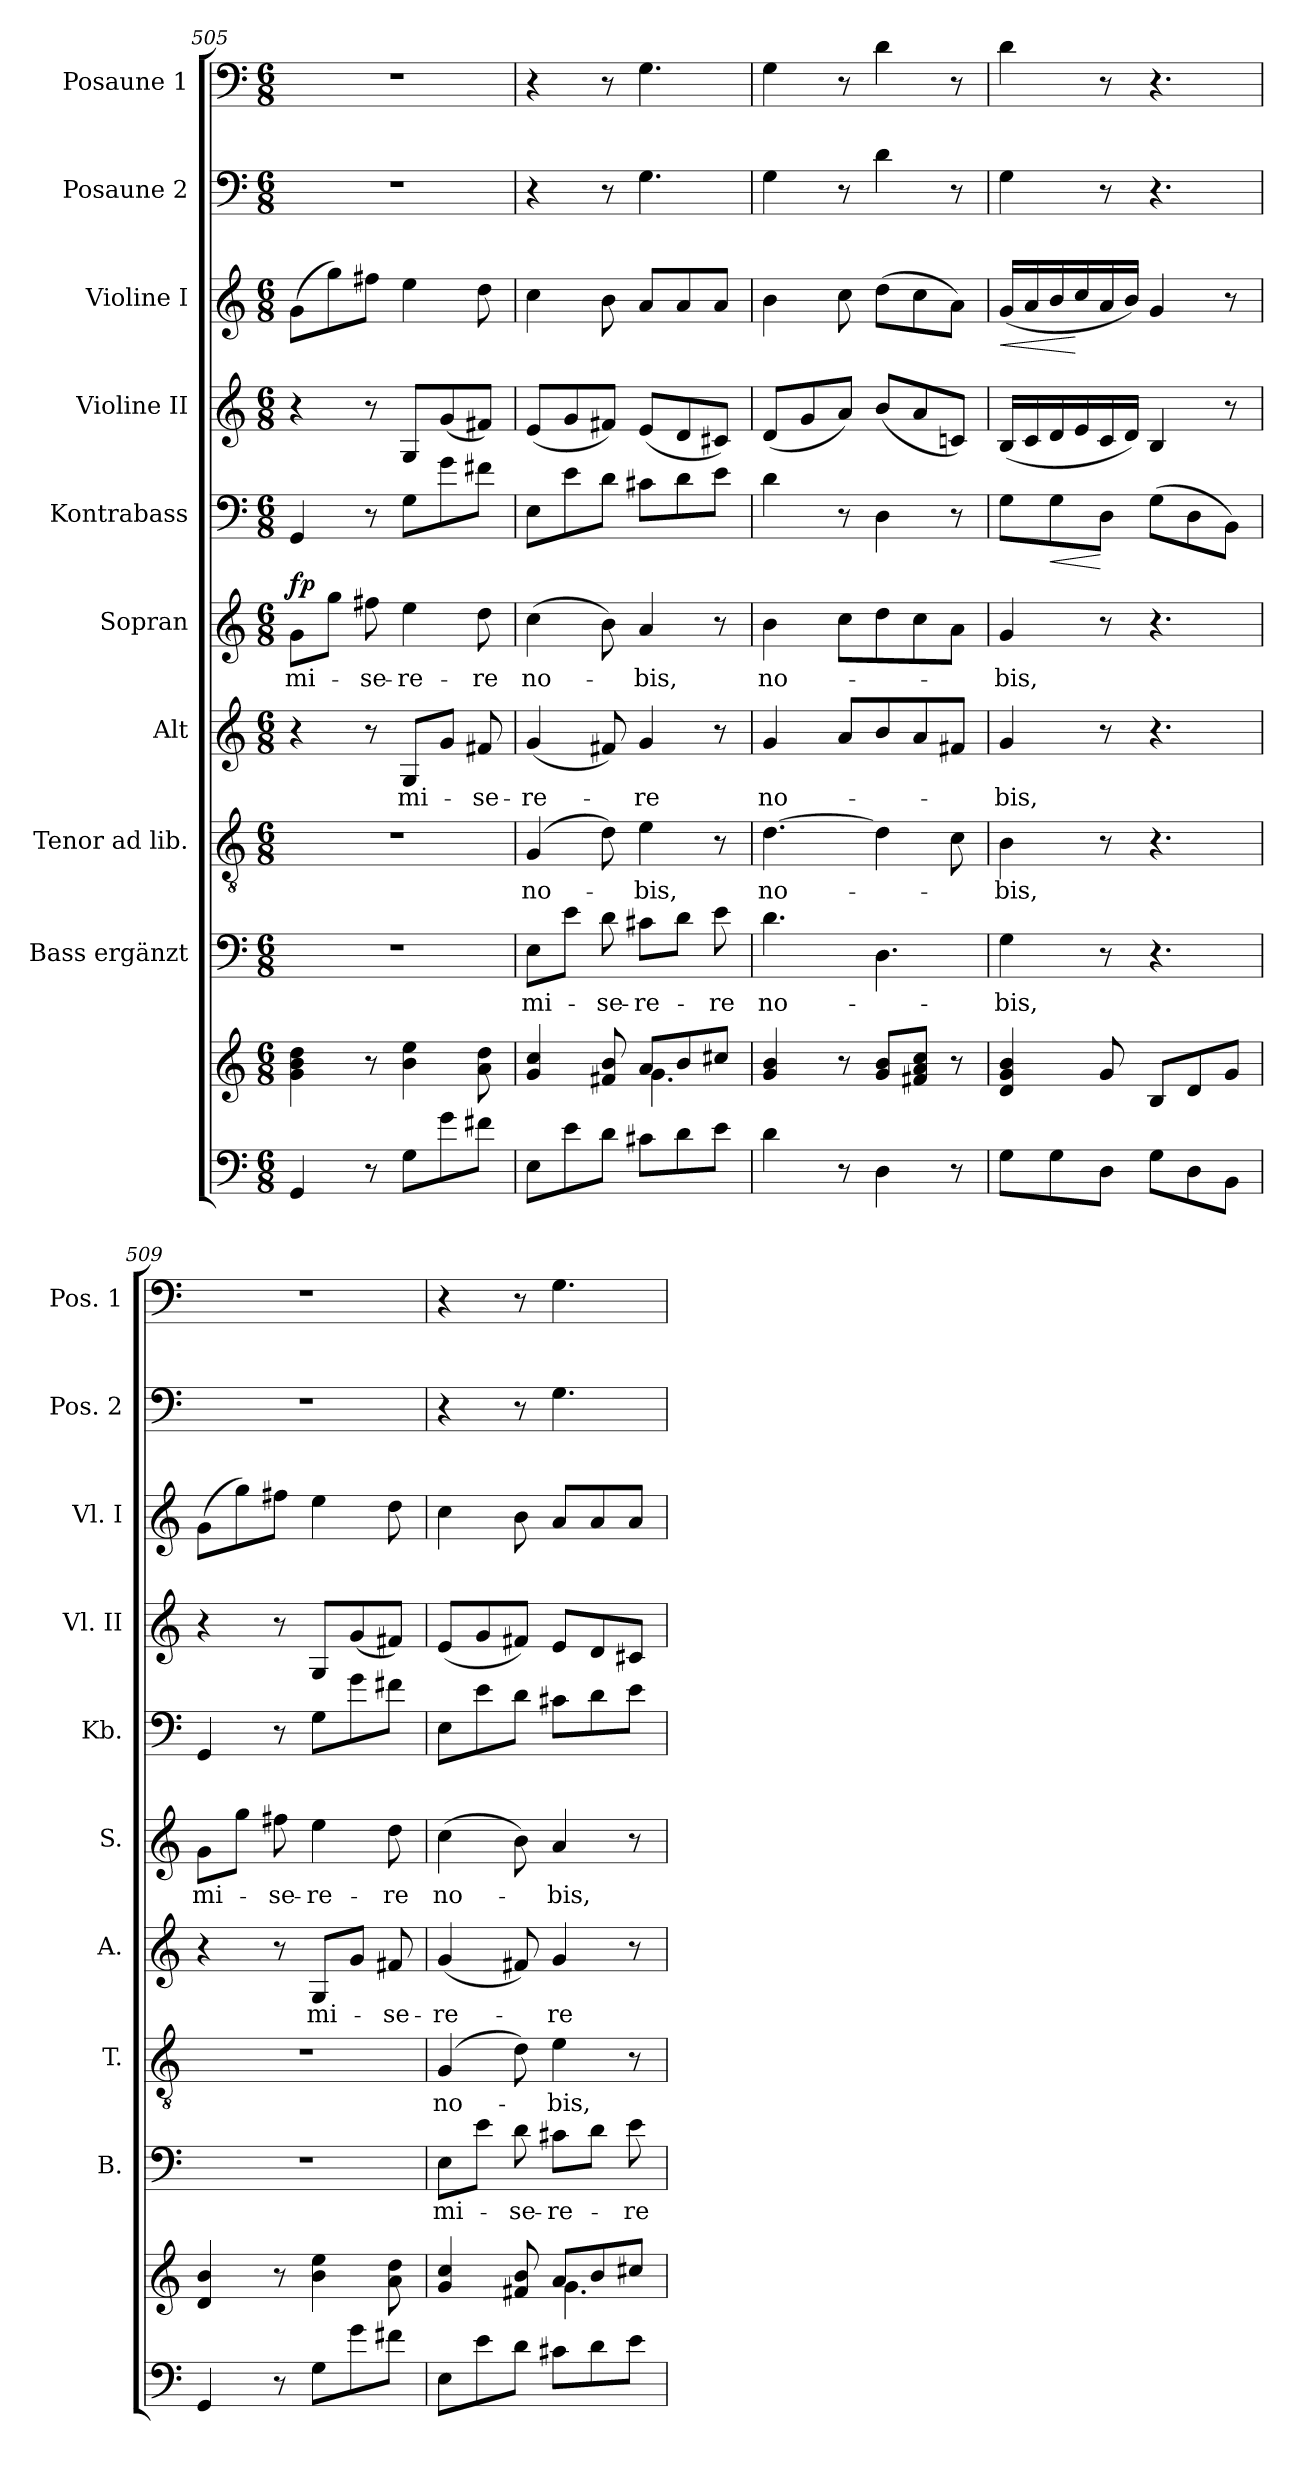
**kern	**kern	**kern	**text	**kern	**text	**kern	**text	**kern	**text	**dynam	**kern	**dynam	**kern	**kern	**dynam	**kern	**kern
*part10	*part10	*part9	*part9	*part8	*part8	*part7	*part7	*part6	*part6	*part6	*part5	*part5	*part4	*part3	*part3	*part2	*part1
*staff11	*staff10	*staff9	*staff9	*staff8	*staff8	*staff7	*staff7	*staff6	*staff6	*staff6	*staff5	*staff5	*staff4	*staff3	*staff3	*staff2	*staff1
*	*	*I"Bass ergänzt	*	*I"Tenor ad lib.	*	*I"Alt	*	*I"Sopran	*	*	*I"Kontrabass	*	*I"Violine II	*I"Violine I	*	*I"Posaune 2	*I"Posaune 1
*	*	*I'B.	*	*I'T.	*	*I'A.	*	*I'S.	*	*	*I'Kb.	*	*I'Vl. II	*I'Vl. I	*	*I'Pos. 2	*I'Pos. 1
*clefF4	*clefG2	*clefF4	*	*clefGv2	*	*clefG2	*	*clefG2	*	*	*clefF4	*	*clefG2	*clefG2	*	*clefF4	*clefF4
*	*	*	*	*	*	*	*	*	*	*	*ITrd7c12	*	*	*	*	*	*
*k[]	*k[]	*k[]	*	*k[]	*	*k[]	*	*k[]	*	*	*k[]	*	*k[]	*k[]	*	*k[]	*k[]
*C:	*C:	*C:	*	*C:	*	*C:	*	*C:	*	*	*C:	*	*C:	*C:	*	*C:	*C:
*M6/8	*M6/8	*M6/8	*	*M6/8	*	*M6/8	*	*M6/8	*	*	*M6/8	*	*M6/8	*M6/8	*	*M6/8	*M6/8
=505	=505	=505	=505	=505	=505	=505	=505	=505	=505	=505	=505	=505	=505	=505	=505	=505	=505
!	!	!	!	!	!	!	!	!	!LO:LY:b	!LO:DY:a	!	!	!	!	!	!	!
4GG/	4g\ 4b\ 4dd\	2.r	.	2.r	.	4r	.	8g\L	mi-	fp	4GGG/	.	4r	(>8g\L	.	2.r	2.r
.	.	.	.	.	.	.	.	8gg\J	.	.	.	.	.	8gg\)	.	.	.
!	!	!	!	!	!	!	!	!	!LO:LY:b	!	!	!	!	!	!	!	!
8r	8r	.	.	.	.	8r	.	8ff#X\	-se-	.	8r	.	8r	8ff#X\J	.	.	.
!	!	!	!	!	!	!	!LO:LY:b	!	!LO:LY:b	!	!	!	!	!	!	!	!
8G\L	4b\ 4ee\	.	.	.	.	8G/L	mi-	4ee\	-re-	.	8GG\L	.	8G/L	4ee\	.	.	.
8g\	.	.	.	.	.	8g/J	.	.	.	.	8G\	.	(<8g/	.	.	.	.
!	!	!	!	!	!	!	!LO:LY:b	!	!LO:LY:b	!	!	!	!	!	!	!	!
8f#X\J	8a\ 8dd\	.	.	.	.	8f#X/	-se-	8dd\	-re	.	8F#X\J	.	8f#X/J)	8dd\	.	.	.
=506	=506	=506	=506	=506	=506	=506	=506	=506	=506	=506	=506	=506	=506	=506	=506	=506	=506
*	*^	*	*	*	*	*	*	*	*	*	*	*	*	*	*	*	*
!	!	!	!	!LO:LY:b	!	!LO:LY:b	!	!LO:LY:b	!	!LO:LY:b	!	!	!	!	!	!	!	!
8E\L	4g/ 4cc/	4.ryy	8E\L	mi-	(4G/	no-	(<4g/	-re-	(>4cc\	no-	.	8EE\L	.	(<8e/L	4cc\	.	4r	4r
8e\	.	.	8e\J	.	.	.	.	.	.	.	.	8E\	.	8g/	.	.	.	.
!	!	!	!	!LO:LY:b	!	!	!	!	!	!	!	!	!	!	!	!	!	!
8d\J	8f#X/ 8b/	.	8d\	-se-	8d\)	.	8f#X/)	.	8b\)	.	.	8D\J	.	8f#X/J)	8b\	.	8r	8r
!	!	!	!	!LO:LY:b	!	!LO:LY:b	!	!LO:LY:b	!	!LO:LY:b	!	!	!	!	!	!	!	!
8c#X\L	8a/L	4.g\	8c#X\L	-re-	4e\	-bis,	4g/	-re	4a/	-bis,	.	8C#X\L	.	(<8e/L	8a/L	.	4.G\	4.G\
8d\	8b/	.	8d\J	.	.	.	.	.	.	.	.	8D\	.	8d/	8a/	.	.	.
!	!	!	!	!LO:LY:b	!	!	!	!	!	!	!	!	!	!	!	!	!	!
8e\J	8cc#X/J	.	8e\	-re	8r	.	8r	.	8r	.	.	8E\J	.	8c#X/J)	8a/J	.	.	.
*	*v	*v	*	*	*	*	*	*	*	*	*	*	*	*	*	*	*	*
=507	=507	=507	=507	=507	=507	=507	=507	=507	=507	=507	=507	=507	=507	=507	=507	=507	=507
!	!	!	!LO:LY:b	!	!LO:LY:b	!	!LO:LY:b	!	!LO:LY:b	!	!	!	!	!	!	!	!
4d\	4g/ 4b/	4.d\	no-	[4.d\	no-	4g/	no-	4b\	no-	.	4D\	.	(<8d/L	4b\	.	4G\	4G\
.	.	.	.	.	.	.	.	.	.	.	.	.	8g/	.	.	.	.
8r	8r	.	.	.	.	8a/L	.	8cc\L	.	.	8r	.	8a/J)	8cc\	.	8r	8r
4D\	8g/ 8b/L	4.D\	.	4d\]	.	8b/	.	8dd\	.	.	4DD\	.	(<8b/L	(>8dd\L	.	4d\	4d\
.	8f#X/ 8a/ 8cc/J	.	.	.	.	8a/	.	8cc\	.	.	.	.	8a/	8cc\	.	.	.
8r	8r	.	.	8c\	.	8f#X/J	.	8a\J	.	.	8r	.	8cn/J)	8a\J)	.	8r	8r
!!LO:PB:g=z
=508	=508	=508	=508	=508	=508	=508	=508	=508	=508	=508	=508	=508	=508	=508	=508	=508	=508
!	!	!	!LO:LY:b	!	!LO:LY:b	!	!LO:LY:b	!	!LO:LY:b	!	!	!	!	!	!LO:HP:b	!	!
8G\L	4d/ 4g/ 4b/	4G\	-bis,	4B\	-bis,	4g/	-bis,	4g/	-bis,	.	8GG\L	.	(<16B/LL	(<16g/LL	<	4G\	4d\
.	.	.	.	.	.	.	.	.	.	.	.	.	16c/	16a/	.	.	.
!	!	!	!	!	!	!	!	!	!	!	!	!LO:HP:b	!	!	!	!	!
8G\	.	.	.	.	.	.	.	.	.	.	8GG\	<	16d/	16b/	.	.	.
.	.	.	.	.	.	.	.	.	.	.	.	.	16e/	16cc/	[	.	.
8D\J	8g/	8r	.	8r	.	8r	.	8r	.	.	8DD\J	[	16c/	16a/	.	8r	8r
.	.	.	.	.	.	.	.	.	.	.	.	.	16d/JJ)	16b/JJ)	.	.	.
8G\L	8B/L	4.r	.	4.r	.	4.r	.	4.r	.	.	(>8GG\L	.	4B/	4g/	.	4.r	4.r
8D\	8d/	.	.	.	.	.	.	.	.	.	8DD\	.	.	.	.	.	.
8BB\J	8g/J	.	.	.	.	.	.	.	.	.	8BBB\J)	.	8r	8r	.	.	.
=509	=509	=509	=509	=509	=509	=509	=509	=509	=509	=509	=509	=509	=509	=509	=509	=509	=509
!	!	!	!	!	!	!	!	!	!LO:LY:b	!	!	!	!	!	!	!	!
4GG/	4d/ 4b/	2.r	.	2.r	.	4r	.	8g\L	mi-	.	4GGG/	.	4r	(>8g\L	.	2.r	2.r
.	.	.	.	.	.	.	.	8gg\J	.	.	.	.	.	8gg\)	.	.	.
!	!	!	!	!	!	!	!	!	!LO:LY:b	!	!	!	!	!	!	!	!
8r	8r	.	.	.	.	8r	.	8ff#X\	-se-	.	8r	.	8r	8ff#X\J	.	.	.
!	!	!	!	!	!	!	!LO:LY:b	!	!LO:LY:b	!	!	!	!	!	!	!	!
8G\L	4b\ 4ee\	.	.	.	.	8G/L	mi-	4ee\	-re-	.	8GG\L	.	8G/L	4ee\	.	.	.
8g\	.	.	.	.	.	8g/J	.	.	.	.	8G\	.	(<8g/	.	.	.	.
!	!	!	!	!	!	!	!LO:LY:b	!	!LO:LY:b	!	!	!	!	!	!	!	!
8f#X\J	8a\ 8dd\	.	.	.	.	8f#X/	-se-	8dd\	-re	.	8F#X\J	.	8f#X/J)	8dd\	.	.	.
=510	=510	=510	=510	=510	=510	=510	=510	=510	=510	=510	=510	=510	=510	=510	=510	=510	=510
*	*^	*	*	*	*	*	*	*	*	*	*	*	*	*	*	*	*
!	!	!	!	!LO:LY:b	!	!LO:LY:b	!	!LO:LY:b	!	!LO:LY:b	!	!	!	!	!	!	!	!
8E\L	4g/ 4cc/	4.ryy	8E\L	mi-	(4G/	no-	(<4g/	-re-	(>4cc\	no-	.	8EE\L	.	(<8e/L	4cc\	.	4r	4r
8e\	.	.	8e\J	.	.	.	.	.	.	.	.	8E\	.	8g/	.	.	.	.
!	!	!	!	!LO:LY:b	!	!	!	!	!	!	!	!	!	!	!	!	!	!
8d\J	8f#X/ 8b/	.	8d\	-se-	8d\)	.	8f#X/)	.	8b\)	.	.	8D\J	.	8f#X/J)	8b\	.	8r	8r
!	!	!	!	!LO:LY:b	!	!LO:LY:b	!	!LO:LY:b	!	!LO:LY:b	!	!	!	!	!	!	!	!
8c#X\L	8a/L	4.g\	8c#X\L	-re-	4e\	-bis,	4g/	-re	4a/	-bis,	.	8C#X\L	.	8e/L	8a/L	.	4.G\	4.G\
8d\	8b/	.	8d\J	.	.	.	.	.	.	.	.	8D\	.	8d/	8a/	.	.	.
!	!	!	!	!LO:LY:b	!	!	!	!	!	!	!	!	!	!	!	!	!	!
8e\J	8cc#X/J	.	8e\	-re	8r	.	8r	.	8r	.	.	8E\J	.	8c#X/J	8a/J	.	.	.
*	*v	*v	*	*	*	*	*	*	*	*	*	*	*	*	*	*	*	*
=	=	=	=	=	=	=	=	=	=	=	=	=	=	=	=	=	=
*-	*-	*-	*-	*-	*-	*-	*-	*-	*-	*-	*-	*-	*-	*-	*-	*-	*-
